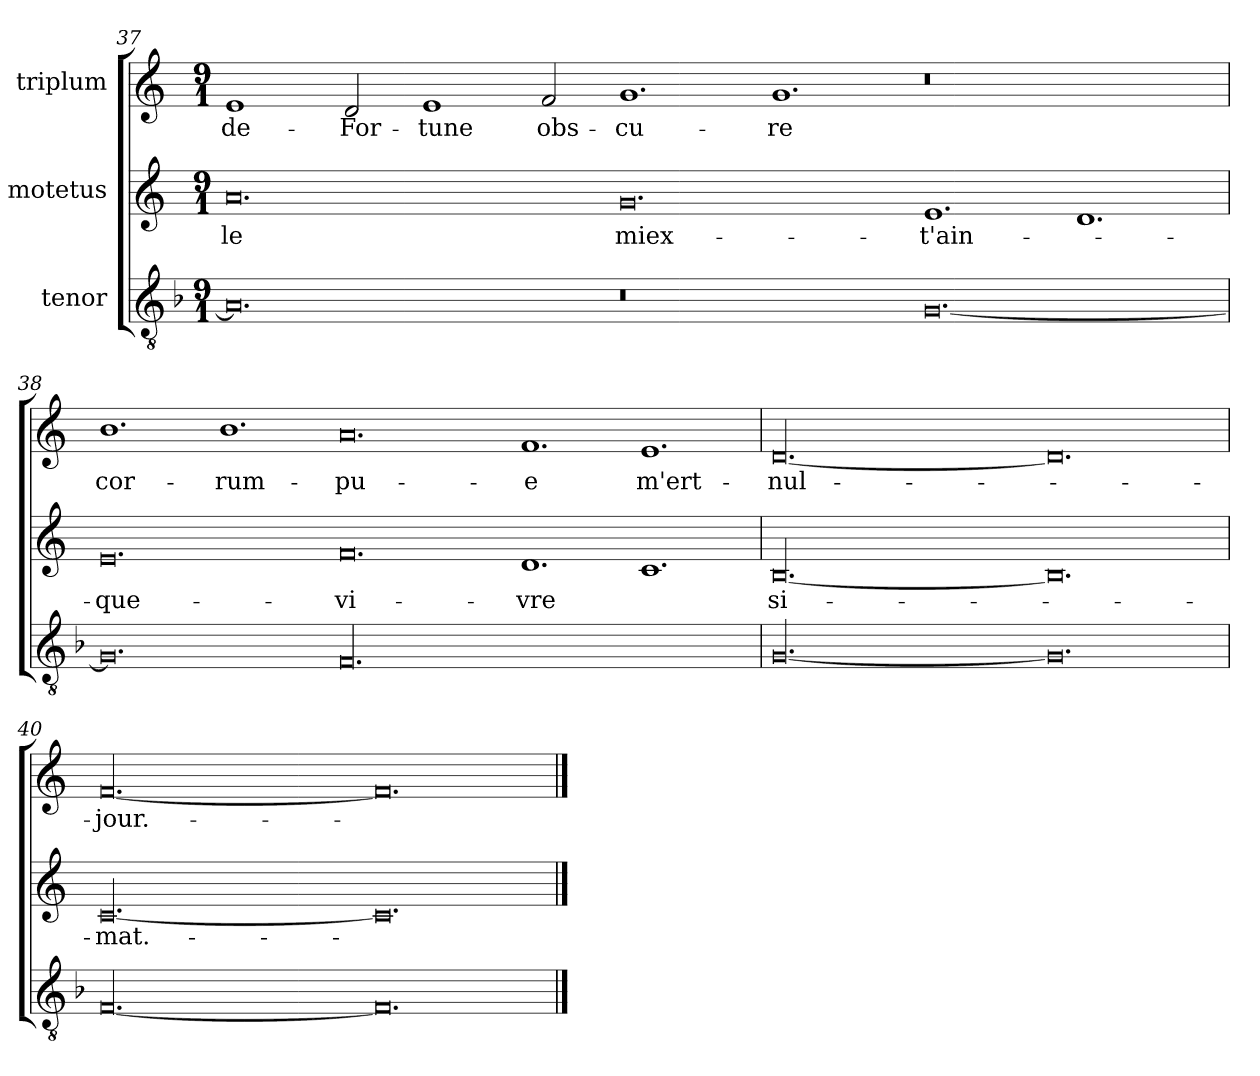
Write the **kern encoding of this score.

**kern	**kern	**text	**kern	**text
*part3	*part2	*part2	*part1	*part1
*staff3	*staff2	*staff2	*staff1	*staff1
*I"tenor	*I"motetus	*	*I"triplum	*
!!LO:LB:g=z
*clefGv2	*clefG2	*	*clefG2	*
*k[b-]	*k[]	*	*k[]	*
*F:	*C:	*	*C:	*
*M9/1	*M9/1	*	*M9/1	*
=37	=37	=37	=37	=37
0.A/]	0.a/	-le	1e/	de-
.	.	.	2d/	For-
.	.	.	1e/	-tune
.	.	.	2f/	obs-
0.r	0.g/	miex-	1.g/	-cu-
.	.	.	1.g/	-re
[0.G/	1.e/	t'ain-	0.r	.
.	1.d/	.	.	.
=38	=38	=38	=38	=38
0.G/]	0.e/	que-	1.b\	cor-
.	.	.	1.b\	-rum-
00.F/	0.f/	vi-	0.a/	-pu-
.	1.d/	-vre	1.f/	-e
.	1.c/	.	1.e/	m'ert-
=39	=39	=39	=39	=39
[00.G/	[00.B/	si-	[00.d/	nul-
0.G/]	0.B/]	.	0.d/]	.
=40	=40	=40	=40	=40
[00.F/	[00.c/	mat.-	[00.f/	jour.-
0.F/]	0.c/]	.	0.f/]	.
==	==	==	==	==
*-	*-	*-	*-	*-
